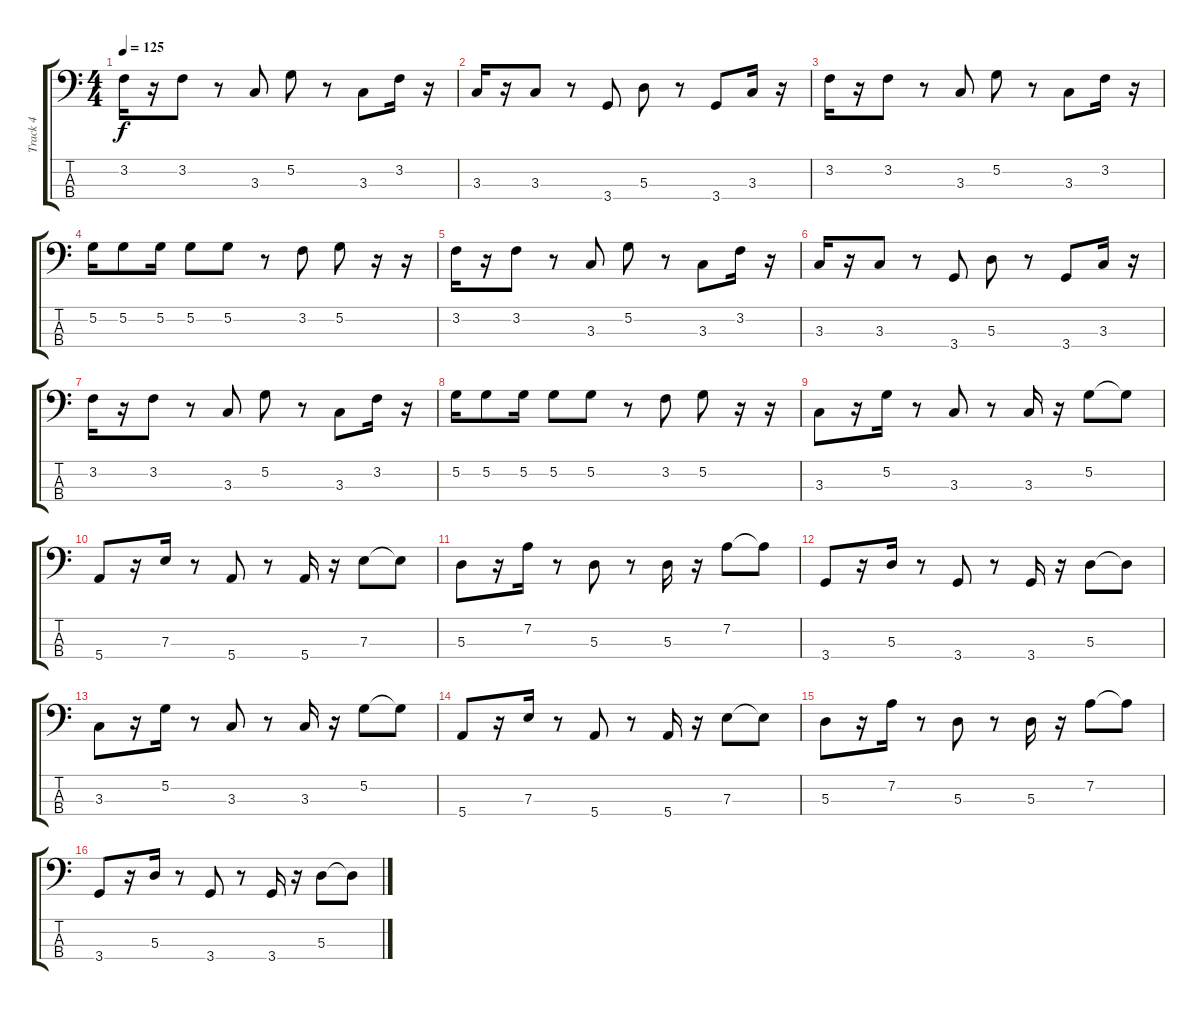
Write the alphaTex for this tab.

\track ("Track 4" "Track 4") {instrument slapbass2}
\staff {score tabs}
\tuning (G2 D2 A1 E1) {hide}
\ts (4 4)
\tempo 125
\clef f4
\ks c
3.2.16{dy f} r.16 3.2.8 r.8 3.3.8 5.2.8 r.8 3.3.8 3.2.16 r.16 |
3.3.16 r.16 3.3.8 r.8 3.4.8 5.3.8 r.8 3.4.8 3.3.16 r.16 |
3.2.16 r.16 3.2.8 r.8 3.3.8 5.2.8 r.8 3.3.8 3.2.16 r.16 |
5.2.16 5.2.8 5.2.16 5.2.8 5.2.8 r.8 3.2.8 5.2.8 r.16 r.16 |
3.2.16 r.16 3.2.8 r.8 3.3.8 5.2.8 r.8 3.3.8 3.2.16 r.16 |
3.3.16 r.16 3.3.8 r.8 3.4.8 5.3.8 r.8 3.4.8 3.3.16 r.16 |
3.2.16 r.16 3.2.8 r.8 3.3.8 5.2.8 r.8 3.3.8 3.2.16 r.16 |
5.2.16 5.2.8 5.2.16 5.2.8 5.2.8 r.8 3.2.8 5.2.8 r.16 r.16 |
3.3.8 r.16 5.2.16 r.8 3.3.8 r.8 3.3.16 r.16 5.2.8 5.2{t}.8 |
5.4.8 r.16 7.3.16 r.8 5.4.8 r.8 5.4.16 r.16 7.3.8 7.3{t}.8 |
5.3.8 r.16 7.2.16 r.8 5.3.8 r.8 5.3.16 r.16 7.2.8 7.2{t}.8 |
3.4.8 r.16 5.3.16 r.8 3.4.8 r.8 3.4.16 r.16 5.3.8 5.3{t}.8 |
3.3.8 r.16 5.2.16 r.8 3.3.8 r.8 3.3.16 r.16 5.2.8 5.2{t}.8 |
5.4.8 r.16 7.3.16 r.8 5.4.8 r.8 5.4.16 r.16 7.3.8 7.3{t}.8 |
5.3.8 r.16 7.2.16 r.8 5.3.8 r.8 5.3.16 r.16 7.2.8 7.2{t}.8 |
3.4.8 r.16 5.3.16 r.8 3.4.8 r.8 3.4.16 r.16 5.3.8 5.3{t}.8
